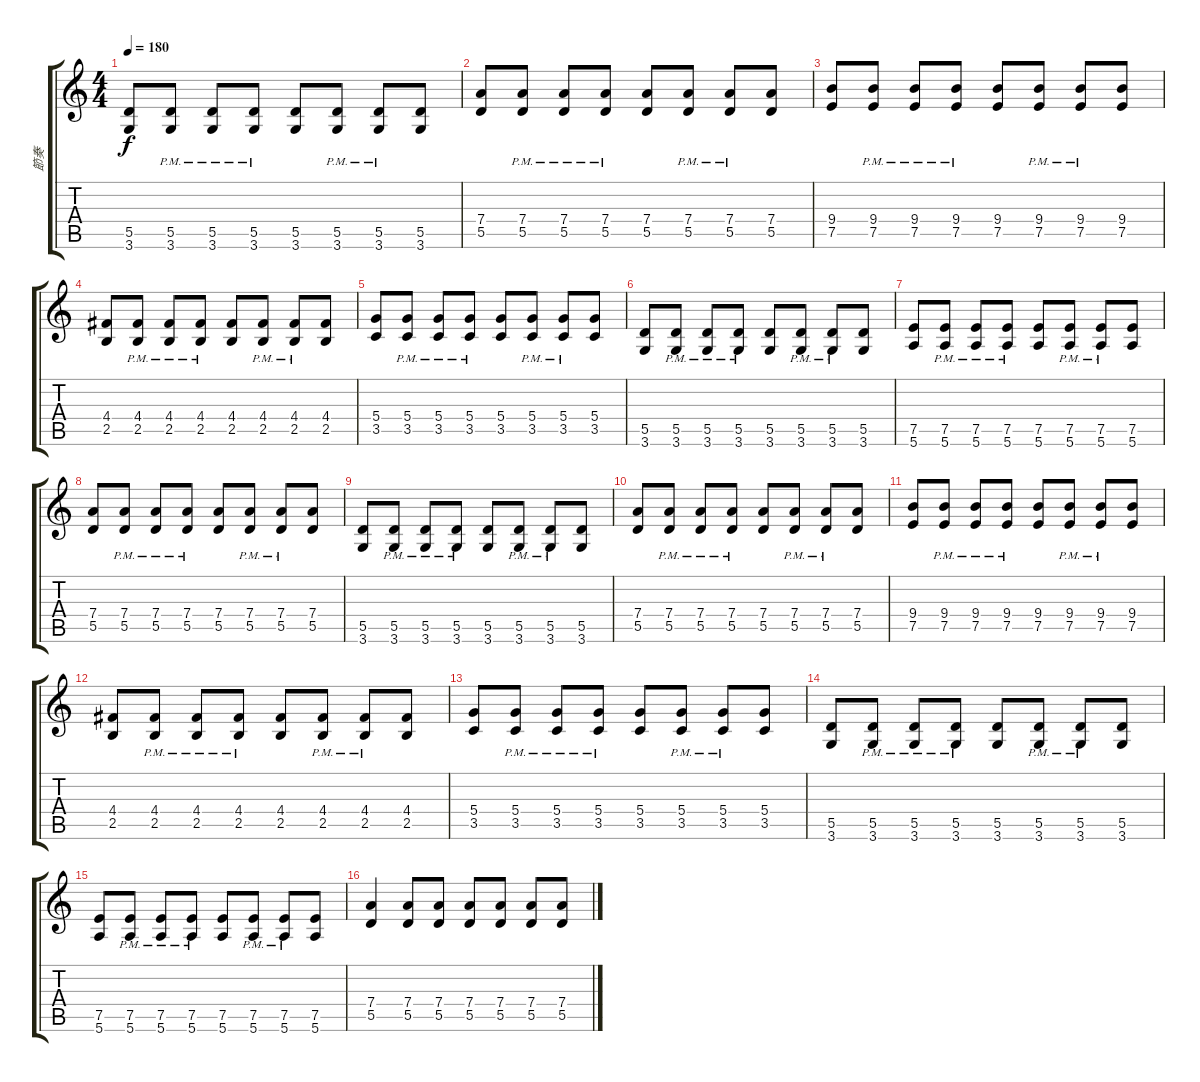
\track ("節奏" "節奏") {instrument distortionguitar}
\staff {score tabs}
\tuning (E4 B3 G3 D3 A2 E2) {hide}
\ts (4 4)
\tempo 180
\clef g2
\ks c
(5.5 3.6).8{dy f instrument distortionguitar} (5.5{pm} 3.6{pm}).8 (5.5{pm} 3.6{pm}).8 (5.5{pm} 3.6{pm}).8 (5.5 3.6).8 (5.5{pm} 3.6).8 (5.5{pm} 3.6).8 (5.5 3.6).8 |
(7.4 5.5).8 (7.4{pm} 5.5{pm}).8 (7.4{pm} 5.5{pm}).8 (7.4{pm} 5.5{pm}).8 (7.4 5.5).8 (7.4{pm} 5.5{pm}).8 (7.4 5.5{pm}).8 (7.4 5.5).8 |
(9.4 7.5).8 (9.4{pm} 7.5{pm}).8 (9.4{pm} 7.5{pm}).8 (9.4{pm} 7.5{pm}).8 (9.4 7.5).8 (9.4{pm} 7.5).8 (9.4 7.5{pm}).8 (9.4 7.5).8 |
(4.4 2.5).8 (4.4 2.5{pm}).8 (4.4 2.5{pm}).8 (4.4 2.5{pm}).8 (4.4 2.5).8 (4.4{pm} 2.5).8 (4.4 2.5{pm}).8 (4.4 2.5).8 |
(5.4 3.5).8 (5.4 3.5{pm}).8 (5.4 3.5{pm}).8 (5.4 3.5{pm}).8 (5.4 3.5).8 (5.4{pm} 3.5).8 (5.4 3.5{pm}).8 (5.4 3.5).8 |
(5.5 3.6).8 (5.5{pm} 3.6{pm}).8 (5.5{pm} 3.6{pm}).8 (5.5{pm} 3.6{pm}).8 (5.5 3.6).8 (5.5{pm} 3.6).8 (5.5 3.6{pm}).8 (5.5 3.6).8 |
(7.5 5.6).8 (7.5{pm} 5.6{pm}).8 (7.5{pm} 5.6{pm}).8 (7.5{pm} 5.6{pm}).8 (7.5 5.6).8 (7.5{pm} 5.6).8 (7.5{pm} 5.6).8 (7.5 5.6).8 |
(7.4 5.5).8 (7.4{pm} 5.5{pm}).8 (7.4{pm} 5.5{pm}).8 (7.4{pm} 5.5{pm}).8 (7.4 5.5).8 (7.4{pm} 5.5).8 (7.4 5.5{pm}).8 (7.4 5.5).8 |
(5.5 3.6).8 (5.5{pm} 3.6{pm}).8 (5.5{pm} 3.6{pm}).8 (5.5{pm} 3.6{pm}).8 (5.5 3.6).8 (5.5{pm} 3.6).8 (5.5{pm} 3.6).8 (5.5 3.6).8 |
(7.4 5.5).8 (7.4{pm} 5.5{pm}).8 (7.4{pm} 5.5{pm}).8 (7.4{pm} 5.5{pm}).8 (7.4 5.5).8 (7.4{pm} 5.5{pm}).8 (7.4 5.5{pm}).8 (7.4 5.5).8 |
(9.4 7.5).8 (9.4{pm} 7.5{pm}).8 (9.4{pm} 7.5{pm}).8 (9.4{pm} 7.5{pm}).8 (9.4 7.5).8 (9.4{pm} 7.5).8 (9.4 7.5{pm}).8 (9.4 7.5).8 |
(4.4 2.5).8 (4.4 2.5{pm}).8 (4.4 2.5{pm}).8 (4.4 2.5{pm}).8 (4.4 2.5).8 (4.4{pm} 2.5).8 (4.4 2.5{pm}).8 (4.4 2.5).8 |
(5.4 3.5).8 (5.4 3.5{pm}).8 (5.4 3.5{pm}).8 (5.4 3.5{pm}).8 (5.4 3.5).8 (5.4{pm} 3.5).8 (5.4 3.5{pm}).8 (5.4 3.5).8 |
(5.5 3.6).8 (5.5{pm} 3.6{pm}).8 (5.5{pm} 3.6{pm}).8 (5.5{pm} 3.6{pm}).8 (5.5 3.6).8 (5.5{pm} 3.6).8 (5.5 3.6{pm}).8 (5.5 3.6).8 |
(7.5 5.6).8 (7.5{pm} 5.6{pm}).8 (7.5{pm} 5.6{pm}).8 (7.5{pm} 5.6{pm}).8 (7.5 5.6).8 (7.5{pm} 5.6).8 (7.5{pm} 5.6).8 (7.5 5.6).8 |
(7.4 5.5).4 (7.4 5.5).8 (7.4 5.5).8 (7.4 5.5).8 (7.4 5.5).8 (7.4 5.5).8 (7.4 5.5).8
